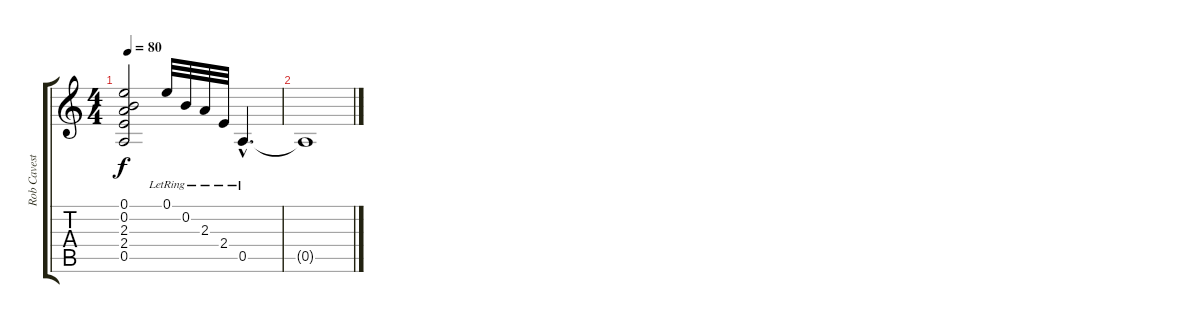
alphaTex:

\track ("Rob Cavestany" "Rob Cavest") {instrument acousticguitarsteel}
\staff {score tabs}
\tuning (E4 B3 G3 D3 A2 E2) {hide}
\ts (4 4)
\tempo 80
\clef g2
\ks c
(0.1{t} 0.2{t} 2.3{t} 2.4{t} 0.5{t}).2{dy f} 0.1{lr}.32 0.2{lr}.32 2.3{lr}.32 2.4{lr}.32 0.5{hac lr}.4{d} |
0.5{t}.1
